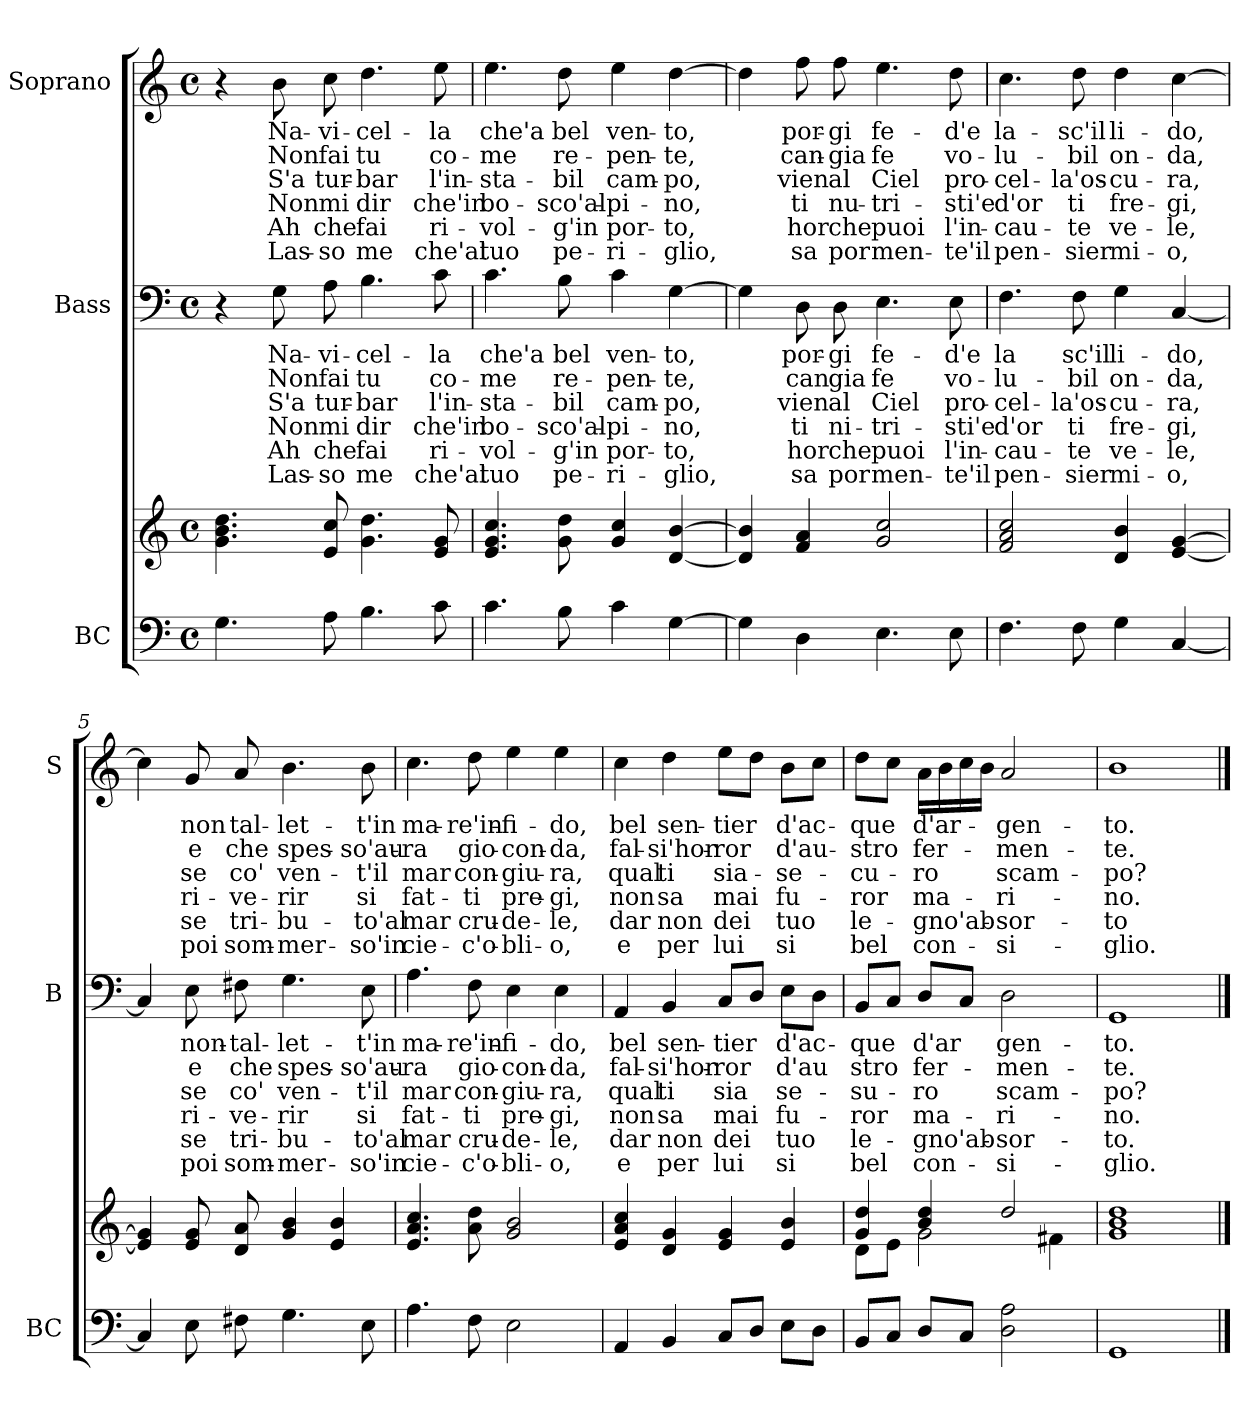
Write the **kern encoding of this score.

**kern	**kern	**kern	**text	**text	**text	**text	**text	**text	**kern	**text	**text	**text	**text	**text	**text
*part3	*part3	*part2	*part2	*part2	*part2	*part2	*part2	*part2	*part1	*part1	*part1	*part1	*part1	*part1	*part1
*staff4	*staff3	*staff2	*staff2	*staff2	*staff2	*staff2	*staff2	*staff2	*staff1	*staff1	*staff1	*staff1	*staff1	*staff1	*staff1
*I"BC	*	*I"Bass	*	*	*	*	*	*	*I"Soprano	*	*	*	*	*	*
*I'BC	*	*I'B	*	*	*	*	*	*	*I'S	*	*	*	*	*	*
*clefF4	*clefG2	*clefF4	*	*	*	*	*	*	*clefG2	*	*	*	*	*	*
*k[]	*k[]	*k[]	*	*	*	*	*	*	*k[]	*	*	*	*	*	*
*C:	*C:	*C:	*	*	*	*	*	*	*C:	*	*	*	*	*	*
*M4/4	*M4/4	*M4/4	*	*	*	*	*	*	*M4/4	*	*	*	*	*	*
*met(c)	*met(c)	*met(c)	*	*	*	*	*	*	*met(c)	*	*	*	*	*	*
=1	=1	=1	=1	=1	=1	=1	=1	=1	=1	=1	=1	=1	=1	=1	=1
4.G\	4.g\ 4.b\ 4.dd\	4r	.	.	.	.	.	.	4r	.	.	.	.	.	.
.	.	8G\	Na-	Non	S'a	Non	Ah	Las-	8b\	Na-	Non	S'a	Non	Ah	Las-
8A\	8e/ 8cc/	8A\	-vi-	fai	tur-	mi	che	-so	8cc\	-vi-	fai	tur-	mi	che	-so
4.B\	4.g\ 4.dd\	4.B\	-cel-	tu	-bar	dir	fai	me	4.dd\	-cel-	tu	-bar	dir	fai	me
8c\	8e/ 8g/	8c\	-la	co-	l'in-	che'in	ri-	che'al	8ee\	-la	co-	l'in-	che'in	ri-	che'al
=2	=2	=2	=2	=2	=2	=2	=2	=2	=2	=2	=2	=2	=2	=2	=2
4.c\	4.e/ 4.g/ 4.cc/	4.c\	che'a	-me	-sta-	bo-	-vol-	tuo	4.ee\	che'a	-me	-sta-	bo-	-vol-	tuo
8B\	8g\ 8dd\	8B\	bel	re-	-bil	-sco'al-	-g'in	pe-	8dd\	bel	re-	-bil	-sco'al-	-g'in	pe-
4c\	4g/ 4cc/	4c\	ven-	-pen-	cam-	-pi-	por-	-ri-	4ee\	ven-	-pen-	cam-	-pi-	por-	-ri-
[4G\	[4d/ [4b/	[4G\	-to,	-te,	-po,	-no,	-to,	-glio,	[4dd\	-to,	-te,	-po,	-no,	-to,	-glio,
=3	=3	=3	=3	=3	=3	=3	=3	=3	=3	=3	=3	=3	=3	=3	=3
4G\]	4d/] 4b/]	4G\]	.	.	.	.	.	.	4dd\]	.	.	.	.	.	.
4D\	4f/ 4a/	8D\	por-	can	vien	ti	hor	sa	8ff\	por-	can-	vien	ti	hor	sa
.	.	8D\	-gi	gia	al	ni-	che	por	8ff\	-gi	-gia	al	nu-	che	por
4.E\	2g/ 2cc/	4.E\	fe-	fe	Ciel	-tri-	puoi	men-	4.ee\	fe-	fe	Ciel	-tri-	puoi	men-
8E\	.	8E\	-d'e	vo-	pro-	-sti'e	l'in-	-te'il	8dd\	-d'e	vo-	pro-	-sti'e	l'in-	-te'il
=4	=4	=4	=4	=4	=4	=4	=4	=4	=4	=4	=4	=4	=4	=4	=4
4.F\	2f/ 2a/ 2cc/	4.F\	la	-lu-	-cel-	d'or	-cau-	pen-	4.cc\	la-	-lu-	-cel-	d'or	-cau-	pen-
8F\	.	8F\	sc'il	-bil	-la'os-	ti	-te	-sier	8dd\	-sc'il	-bil	-la'os-	ti	-te	-sier
4G\	4d/ 4b/	4G\	li-	on-	-cu-	fre-	ve-	mi-	4dd\	li-	on-	-cu-	fre-	ve-	mi-
[4C/	[4e/ [4g/	[4C/	-do,	-da,	-ra,	-gi,	-le,	-o,	[4cc\	-do,	-da,	-ra,	-gi,	-le,	-o,
!!LO:LB:g=z
=5	=5	=5	=5	=5	=5	=5	=5	=5	=5	=5	=5	=5	=5	=5	=5
4C/]	4e/] 4g/]	4C/]	.	.	.	.	.	.	4cc\]	.	.	.	.	.	.
8E\	8e/ 8g/	8E\	non-	e	se	ri-	se	poi	8g/	non	e	se	ri-	se	poi
8F#X\	8d/ 8a/	8F#X\	-tal-	che	co'	-ve-	tri-	som-	8a/	tal-	che	co'	-ve-	tri-	som-
4.G\	4g/ 4b/	4.G\	-let-	spes-	ven-	-rir	-bu-	-mer-	4.b\	-let-	spes-	ven-	-rir	-bu-	-mer-
.	4e/ 4b/	.	.	.	.	.	.	.	.	.	.	.	.	.	.
8E\	.	8E\	-t'in	-so'au-	-t'il	si	-to'al	-so'in	8b\	-t'in	-so'au-	-t'il	si	-to'al	-so'in
=6	=6	=6	=6	=6	=6	=6	=6	=6	=6	=6	=6	=6	=6	=6	=6
4.A\	4.e/ 4.a/ 4.cc/	4.A\	ma-	-ra	mar	fat-	mar	cie-	4.cc\	ma-	-ra	mar	fat-	mar	cie-
8F\	8a\ 8dd\	8F\	-re'in-	gio-	con-	-ti	cru-	-c'o-	8dd\	-re'in-	gio-	con-	-ti	cru-	-c'o-
2E\	2g/ 2b/	4E\	-fi-	-con-	-giu-	pre-	-de-	-bli-	4ee\	-fi-	-con-	-giu-	pre-	-de-	-bli-
.	.	4E\	-do,	-da,	-ra,	-gi,	-le,	-o,	4ee\	-do,	-da,	-ra,	-gi,	-le,	-o,
=7	=7	=7	=7	=7	=7	=7	=7	=7	=7	=7	=7	=7	=7	=7	=7
4AA/	4e/ 4a/ 4cc/	4AA/	bel	fal-	qual	non	dar	e	4cc\	bel	fal-	qual	non	dar	e
4BB/	4d/ 4g/	4BB/	sen-	-si'hor-	ti	sa	non	per	4dd\	sen-	-si'hor-	ti	sa	non	per
8C/L	4e/ 4g/	8C/L	-tier	-ror	sia	mai	dei	lui	8ee\L	-tier	-ror	sia-	mai	dei	lui
8D/J	.	8D/J	.	.	.	.	.	.	8dd\J	.	.	.	.	.	.
8E\L	4e/ 4b/	8E\L	d'ac-	d'au	se-	fu-	tuo	si	8b\L	d'ac-	d'au-	-se-	fu-	tuo	si
8D\J	.	8D\J	.	.	.	.	.	.	8cc\J	.	.	.	.	.	.
=8	=8	=8	=8	=8	=8	=8	=8	=8	=8	=8	=8	=8	=8	=8	=8
*	*^	*	*	*	*	*	*	*	*	*	*	*	*	*	*
8BB/L	4g/ 4dd/	8d\L	8BB/L	-que	stro	-su-	-ror	le-	bel	8dd\L	-que	-stro	-cu-	-ror	le-	bel
8C/J	.	8e\J	8C/J	.	.	.	.	.	.	8cc\J	.	.	.	.	.	.
8D/L	4b/ 4dd/	2g\	8D/L	d'ar	fer-	-ro	ma-	-gno'ab-	con-	16a\LL	d'ar-	fer-	-ro	ma-	-gno'ab-	con-
.	.	.	.	.	.	.	.	.	.	16b\	.	.	.	.	.	.
8C/J	.	.	8C/J	.	.	.	.	.	.	16cc\	.	.	.	.	.	.
.	.	.	.	.	.	.	.	.	.	16b\JJ	.	.	.	.	.	.
2D\ 2A\	2dd/	.	2D\	gen-	-men-	scam-	-ri-	-sor-	-si-	2a/	-gen-	-men-	scam-	-ri-	-sor-	-si-
.	.	4f#X\	.	.	.	.	.	.	.	.	.	.	.	.	.	.
*	*v	*v	*	*	*	*	*	*	*	*	*	*	*	*	*	*
=9	=9	=9	=9	=9	=9	=9	=9	=9	=9	=9	=9	=9	=9	=9	=9
1GG	1g 1b 1dd	1GG	-to.	-te.	-po?	-no.	-to.	-glio.	1b	-to.	-te.	-po?	-no.	-to	-glio.
==	==	==	==	==	==	==	==	==	==	==	==	==	==	==	==
*-	*-	*-	*-	*-	*-	*-	*-	*-	*-	*-	*-	*-	*-	*-	*-
